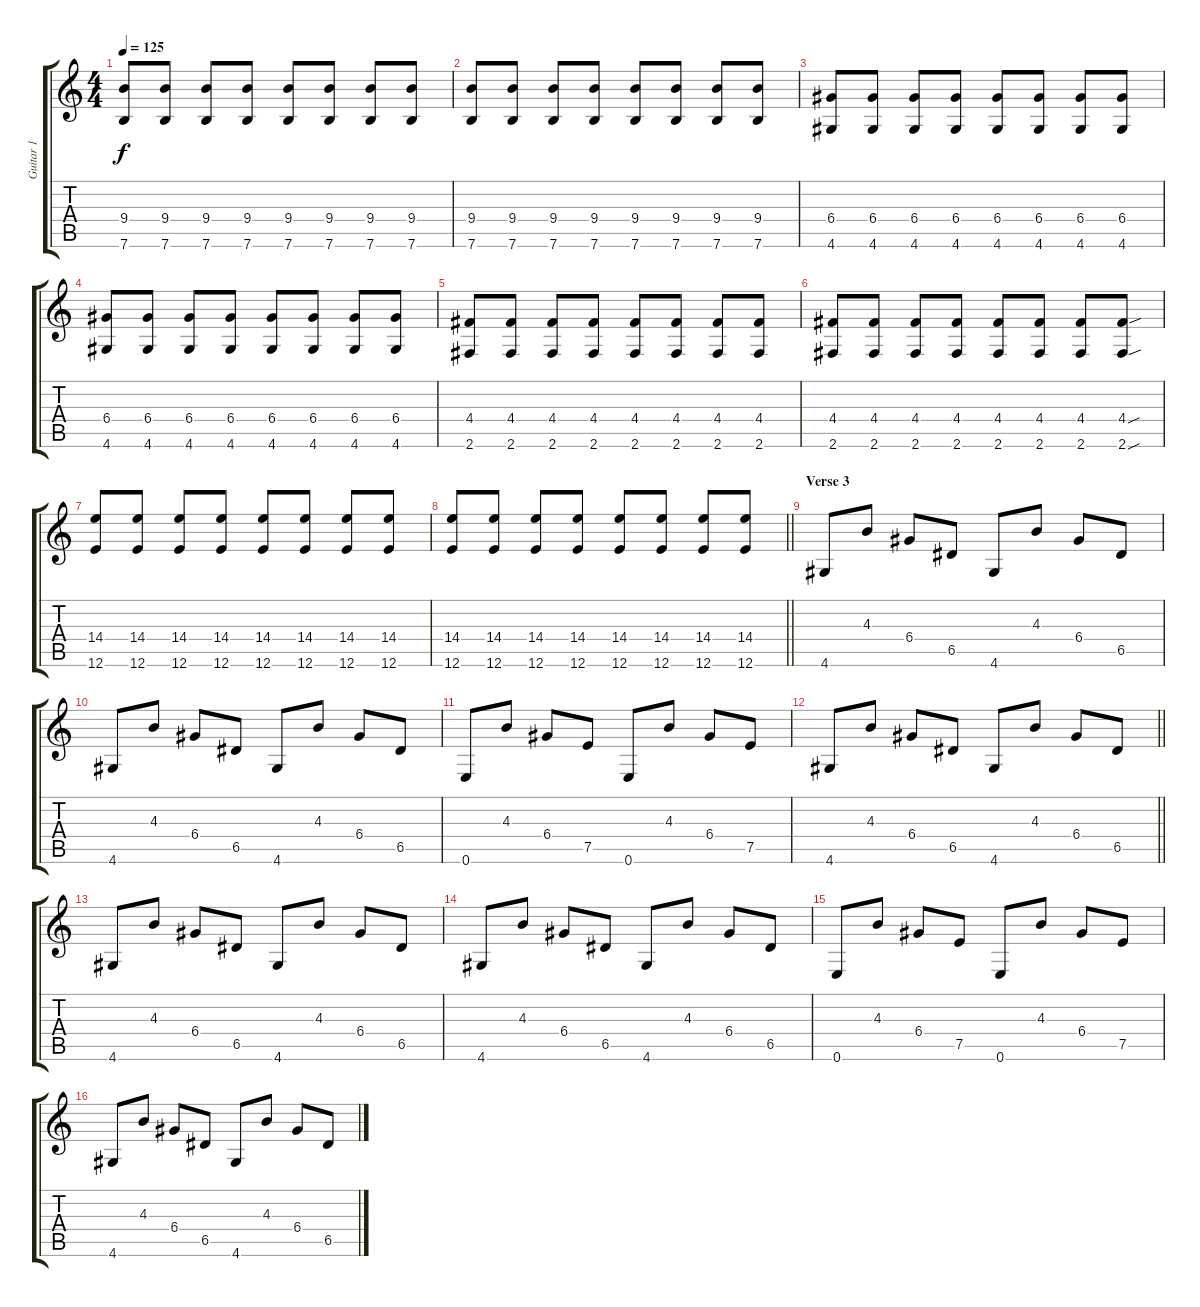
\track ("Guitar 1" "Guitar 1") {instrument overdrivenguitar}
\staff {score tabs}
\tuning (E4 B3 G3 D3 A2 E2) {hide}
\ts (4 4)
\tempo 125
\clef g2
\ks c
(9.4 7.6).8{dy f} (9.4 7.6).8 (9.4 7.6).8 (9.4 7.6).8 (9.4 7.6).8 (9.4 7.6).8 (9.4 7.6).8 (9.4 7.6).8 |
(9.4 7.6).8 (9.4 7.6).8 (9.4 7.6).8 (9.4 7.6).8 (9.4 7.6).8 (9.4 7.6).8 (9.4 7.6).8 (9.4 7.6).8 |
(6.4 4.6).8 (6.4 4.6).8 (6.4 4.6).8 (6.4 4.6).8 (6.4 4.6).8 (6.4 4.6).8 (6.4 4.6).8 (6.4 4.6).8 |
(6.4 4.6).8 (6.4 4.6).8 (6.4 4.6).8 (6.4 4.6).8 (6.4 4.6).8 (6.4 4.6).8 (6.4 4.6).8 (6.4 4.6).8 |
(4.4 2.6).8 (4.4 2.6).8 (4.4 2.6).8 (4.4 2.6).8 (4.4 2.6).8 (4.4 2.6).8 (4.4 2.6).8 (4.4 2.6).8 |
(4.4 2.6).8 (4.4 2.6).8 (4.4 2.6).8 (4.4 2.6).8 (4.4 2.6).8 (4.4 2.6).8 (4.4 2.6).8 (4.4{sou} 2.6{sou}).8 |
(14.4 12.6).8 (14.4 12.6).8 (14.4 12.6).8 (14.4 12.6).8 (14.4 12.6).8 (14.4 12.6).8 (14.4 12.6).8 (14.4 12.6).8 |
\barLineRight lightlight
(14.4 12.6).8 (14.4 12.6).8 (14.4 12.6).8 (14.4 12.6).8 (14.4 12.6).8 (14.4 12.6).8 (14.4 12.6).8 (14.4 12.6).8 |
\section ("" "Verse 3")
4.6.8{volume 12 instrument acousticguitarsteel} 4.3.8 6.4.8 6.5.8 4.6.8 4.3.8 6.4.8 6.5.8 |
4.6.8 4.3.8 6.4.8 6.5.8 4.6.8 4.3.8 6.4.8 6.5.8 |
0.6.8 4.3.8 6.4.8 7.5.8 0.6.8 4.3.8 6.4.8 7.5.8 |
\barLineRight lightlight
4.6.8 4.3.8 6.4.8 6.5.8 4.6.8 4.3.8 6.4.8 6.5.8 |
4.6.8 4.3.8 6.4.8 6.5.8 4.6.8 4.3.8 6.4.8 6.5.8 |
4.6.8 4.3.8 6.4.8 6.5.8 4.6.8 4.3.8 6.4.8 6.5.8 |
0.6.8 4.3.8 6.4.8 7.5.8 0.6.8 4.3.8 6.4.8 7.5.8 |
4.6.8 4.3.8 6.4.8 6.5.8 4.6.8 4.3.8 6.4.8 6.5.8
